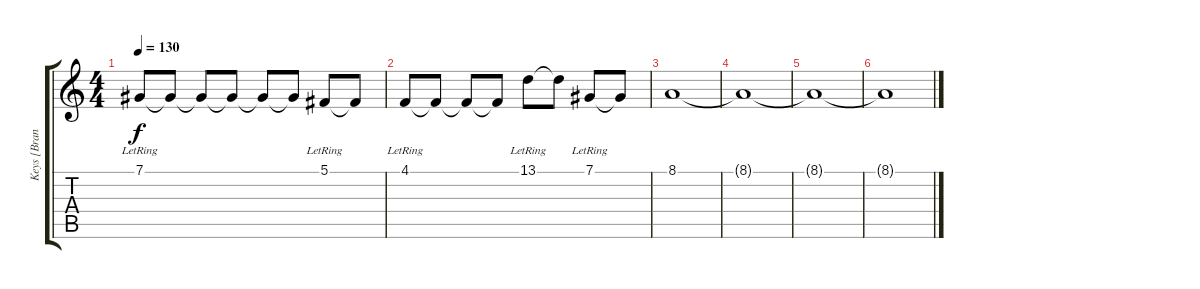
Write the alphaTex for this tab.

\track ("Keys [Brandstrom]" "Keys [Bran") {instrument acousticgrandpiano}
\staff {score tabs}
\tuning (Db4 Ab3 E3 B2 Gb2 Db2) {hide}
\ts (4 4)
\tempo 130
\clef g2
\ks c
7.1{lr}.8{dy f} 7.1{t}.8 7.1{t}.8 7.1{t}.8 7.1{t}.8 7.1{t}.8 5.1{lr}.8 5.1{t}.8 |
4.1{lr}.8 4.1{t}.8 4.1{t}.8 4.1{t}.8 13.1{lr}.8 13.1{t}.8 7.1{lr}.8 7.1{t}.8 |
8.1.1 |
8.1{t}.1 |
8.1{t}.1 |
8.1{t}.1
